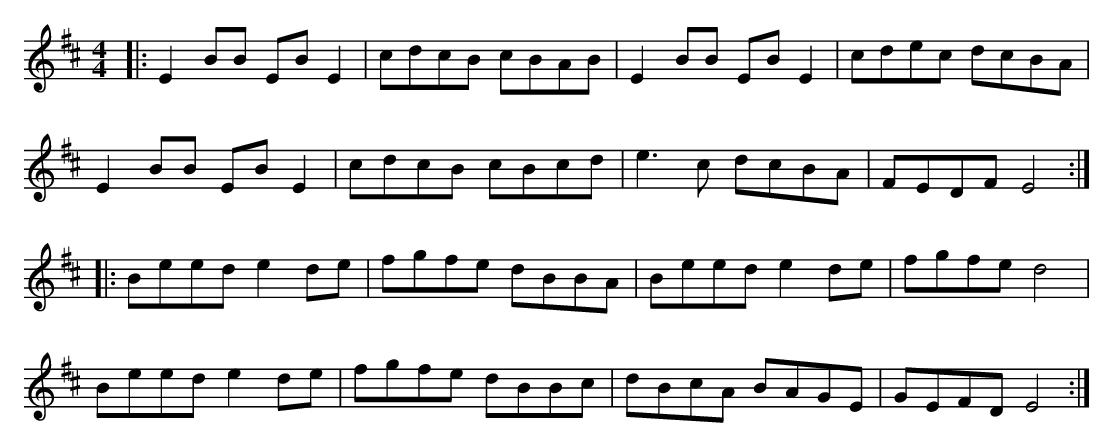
X:1
M:4/4
K:Edor
|:E2BB EBE2|cdcB cBAB|E2BB EBE2|cdec dcBA|
E2BB EBE2|cdcB cBcd|e3c dcBA|FEDF E4:|
|:Beed e2de|fgfe dBBA|Beed e2de|fgfe d4|
Beed e2de|fgfe dBBc|dBcA BAGE|GEFD E4:|
